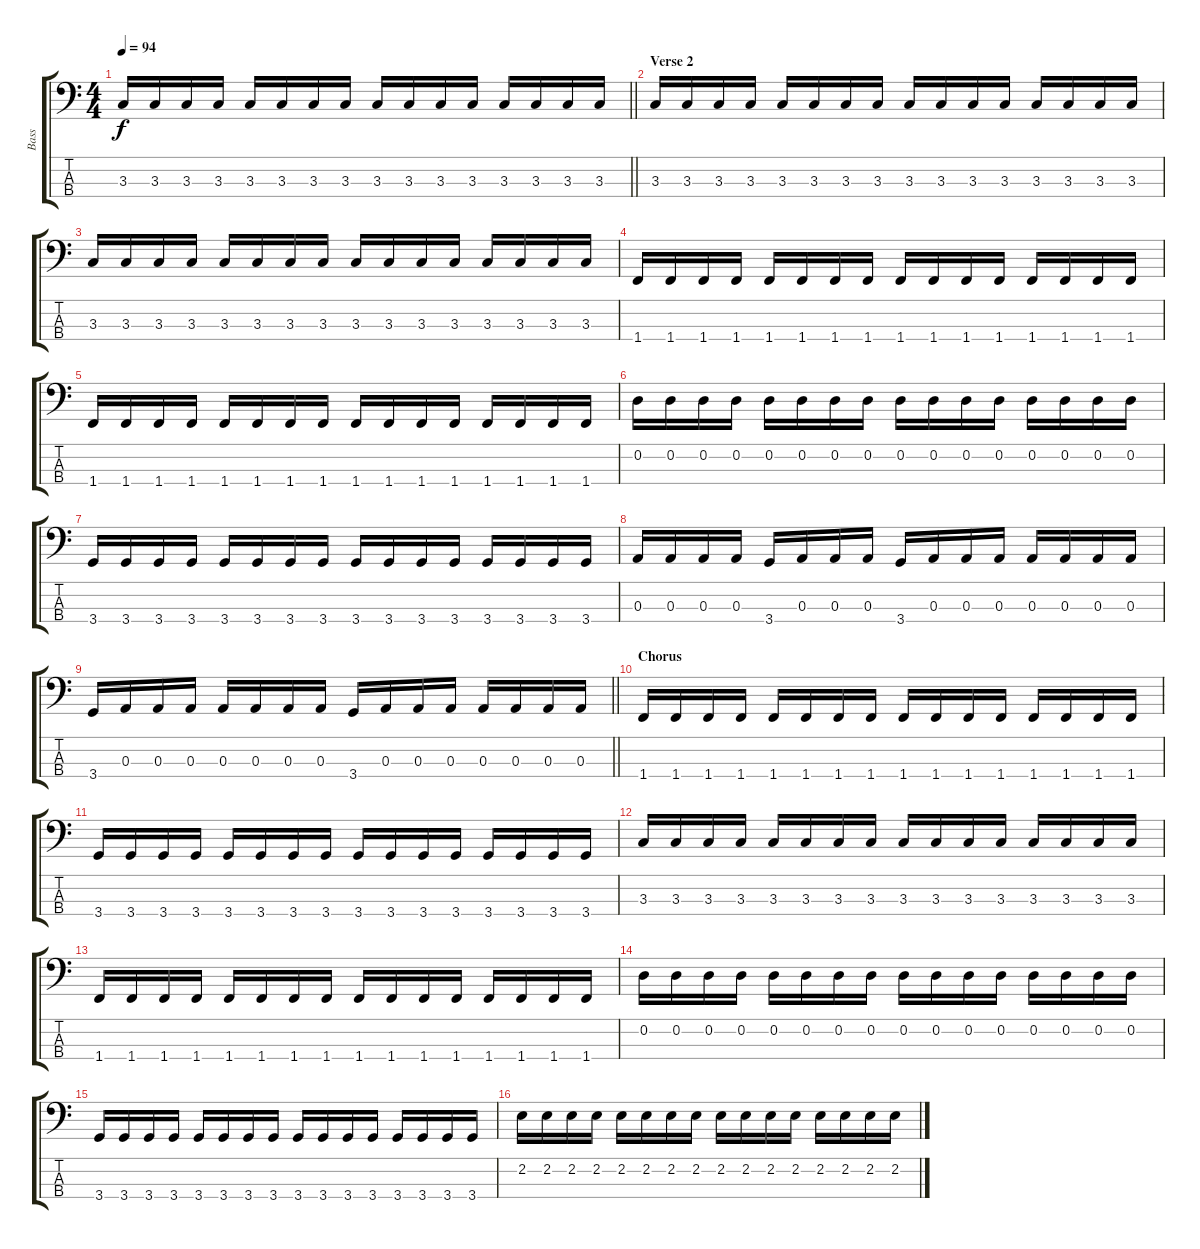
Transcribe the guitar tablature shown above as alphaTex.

\track ("Bass" "Bass") {instrument electricbassfinger}
\staff {score tabs}
\tuning (G2 D2 A1 E1) {hide}
\ts (4 4)
\tempo 94
\clef f4
\barLineRight lightlight
\ks c
3.3.16{dy f} 3.3.16 3.3.16 3.3.16 3.3.16 3.3.16 3.3.16 3.3.16 3.3.16 3.3.16 3.3.16 3.3.16 3.3.16 3.3.16 3.3.16 3.3.16 |
\section ("" "Verse 2")
3.3.16 3.3.16 3.3.16 3.3.16 3.3.16 3.3.16 3.3.16 3.3.16 3.3.16 3.3.16 3.3.16 3.3.16 3.3.16 3.3.16 3.3.16 3.3.16 |
3.3.16 3.3.16 3.3.16 3.3.16 3.3.16 3.3.16 3.3.16 3.3.16 3.3.16 3.3.16 3.3.16 3.3.16 3.3.16 3.3.16 3.3.16 3.3.16 |
1.4.16 1.4.16 1.4.16 1.4.16 1.4.16 1.4.16 1.4.16 1.4.16 1.4.16 1.4.16 1.4.16 1.4.16 1.4.16 1.4.16 1.4.16 1.4.16 |
1.4.16 1.4.16 1.4.16 1.4.16 1.4.16 1.4.16 1.4.16 1.4.16 1.4.16 1.4.16 1.4.16 1.4.16 1.4.16 1.4.16 1.4.16 1.4.16 |
0.2.16 0.2.16 0.2.16 0.2.16 0.2.16 0.2.16 0.2.16 0.2.16 0.2.16 0.2.16 0.2.16 0.2.16 0.2.16 0.2.16 0.2.16 0.2.16 |
3.4.16 3.4.16 3.4.16 3.4.16 3.4.16 3.4.16 3.4.16 3.4.16 3.4.16 3.4.16 3.4.16 3.4.16 3.4.16 3.4.16 3.4.16 3.4.16 |
0.3.16 0.3.16 0.3.16 0.3.16 3.4.16 0.3.16 0.3.16 0.3.16 3.4.16 0.3.16 0.3.16 0.3.16 0.3.16 0.3.16 0.3.16 0.3.16 |
\barLineRight lightlight
3.4.16 0.3.16 0.3.16 0.3.16 0.3.16 0.3.16 0.3.16 0.3.16 3.4.16 0.3.16 0.3.16 0.3.16 0.3.16 0.3.16 0.3.16 0.3.16 |
\section ("" "Chorus")
1.4.16 1.4.16 1.4.16 1.4.16 1.4.16 1.4.16 1.4.16 1.4.16 1.4.16 1.4.16 1.4.16 1.4.16 1.4.16 1.4.16 1.4.16 1.4.16 |
3.4.16 3.4.16 3.4.16 3.4.16 3.4.16 3.4.16 3.4.16 3.4.16 3.4.16 3.4.16 3.4.16 3.4.16 3.4.16 3.4.16 3.4.16 3.4.16 |
3.3.16 3.3.16 3.3.16 3.3.16 3.3.16 3.3.16 3.3.16 3.3.16 3.3.16 3.3.16 3.3.16 3.3.16 3.3.16 3.3.16 3.3.16 3.3.16 |
1.4.16 1.4.16 1.4.16 1.4.16 1.4.16 1.4.16 1.4.16 1.4.16 1.4.16 1.4.16 1.4.16 1.4.16 1.4.16 1.4.16 1.4.16 1.4.16 |
0.2.16 0.2.16 0.2.16 0.2.16 0.2.16 0.2.16 0.2.16 0.2.16 0.2.16 0.2.16 0.2.16 0.2.16 0.2.16 0.2.16 0.2.16 0.2.16 |
3.4.16 3.4.16 3.4.16 3.4.16 3.4.16 3.4.16 3.4.16 3.4.16 3.4.16 3.4.16 3.4.16 3.4.16 3.4.16 3.4.16 3.4.16 3.4.16 |
2.2.16 2.2.16 2.2.16 2.2.16 2.2.16 2.2.16 2.2.16 2.2.16 2.2.16 2.2.16 2.2.16 2.2.16 2.2.16 2.2.16 2.2.16 2.2.16
